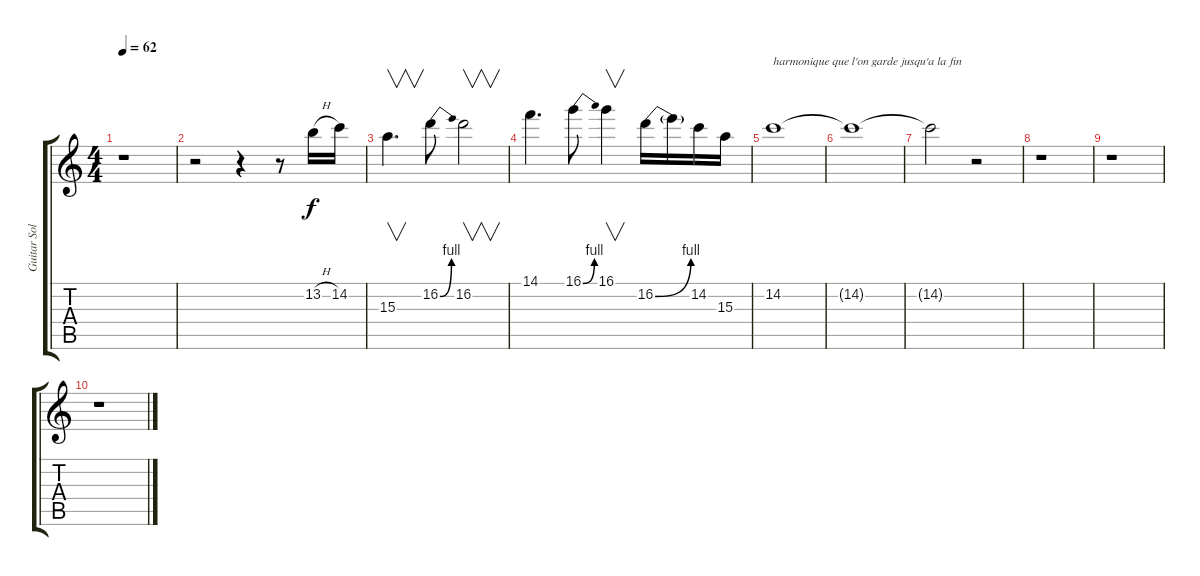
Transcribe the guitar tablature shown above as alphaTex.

\track ("Guitar Solo" "Guitar Sol") {instrument overdrivenguitar}
\staff {score tabs}
\tuning (Eb4 Bb3 Gb3 Db3 Ab2 Eb2) {hide}
\ts (4 4)
\tempo 62
\clef g2
\ks c
r.1{dy f} |
r.2 r.4 r.8 13.2{h}.16 14.2.16 |
15.3.4{v d} 16.2{be (bend 0 0 60 4)}.8 16.2.2{v} |
14.1.4{d} 16.1{be (bend 0 0 60 4)}.8 16.1.4{v} 16.2{be (bend 0 0 60 4)}.16 16.2{t}.16 14.2.16 15.3.16 |
14.2.1{txt "harmonique que l'on garde jusqu'a la fin"} |
14.2{t}.1 |
14.2{t}.2 r.2 |
r.1 |
r.1 |
r.1
